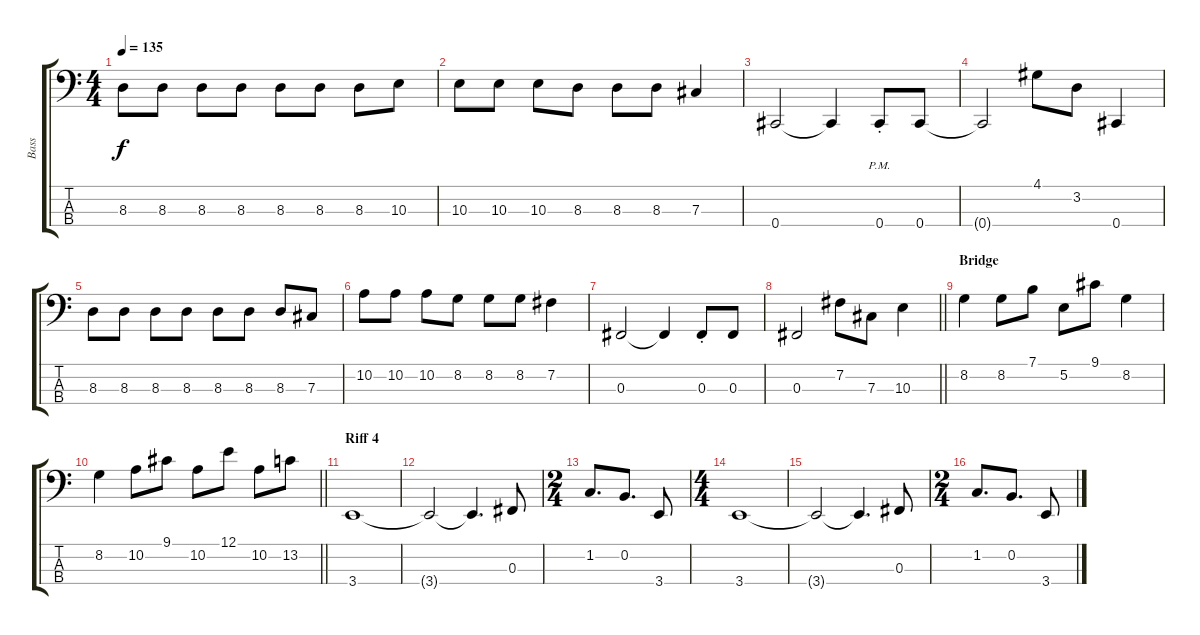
\track ("Bass" "Bass") {instrument electricbassfinger}
\staff {score tabs}
\tuning (E2 B1 Gb1 Db1) {hide}
\ts (4 4)
\tempo 135
\clef f4
\ks c
8.3.8{dy f} 8.3.8 8.3.8 8.3.8 8.3.8 8.3.8 8.3.8 10.3.8 |
10.3.8 10.3.8 10.3.8 8.3.8 8.3.8 8.3.8 7.3.4 |
0.4.2 0.4{t}.4 0.4{pm st}.8 0.4.8 |
0.4{t}.2 4.1.8 3.2.8 0.4.4 |
8.3.8 8.3.8 8.3.8 8.3.8 8.3.8 8.3.8 8.3.8 7.3.8 |
10.2.8 10.2.8 10.2.8 8.2.8 8.2.8 8.2.8 7.2.4 |
0.3.2 0.3{t}.4 0.3{st}.8 0.3.8 |
\barLineRight lightlight
0.3.2 7.2.8 7.3.8 10.3.4 |
\section ("" "Bridge")
8.2.4 8.2.8 7.1.8 5.2.8 9.1.8 8.2.4 |
\barLineRight lightlight
8.2.4 10.2.8 9.1.8 10.2.8 12.1.8 10.2.8 13.2.8 |
\section ("" "Riff 4")
3.4.1 |
3.4{t}.2 3.4{t}.4{d} 0.3.8 |
\ts (2 4)
1.2.8{d} 0.2.8{d} 3.4.8 |
\ts (4 4)
3.4.1 |
3.4{t}.2 3.4{t}.4{d} 0.3.8 |
\ts (2 4)
1.2.8{d} 0.2.8{d} 3.4.8
